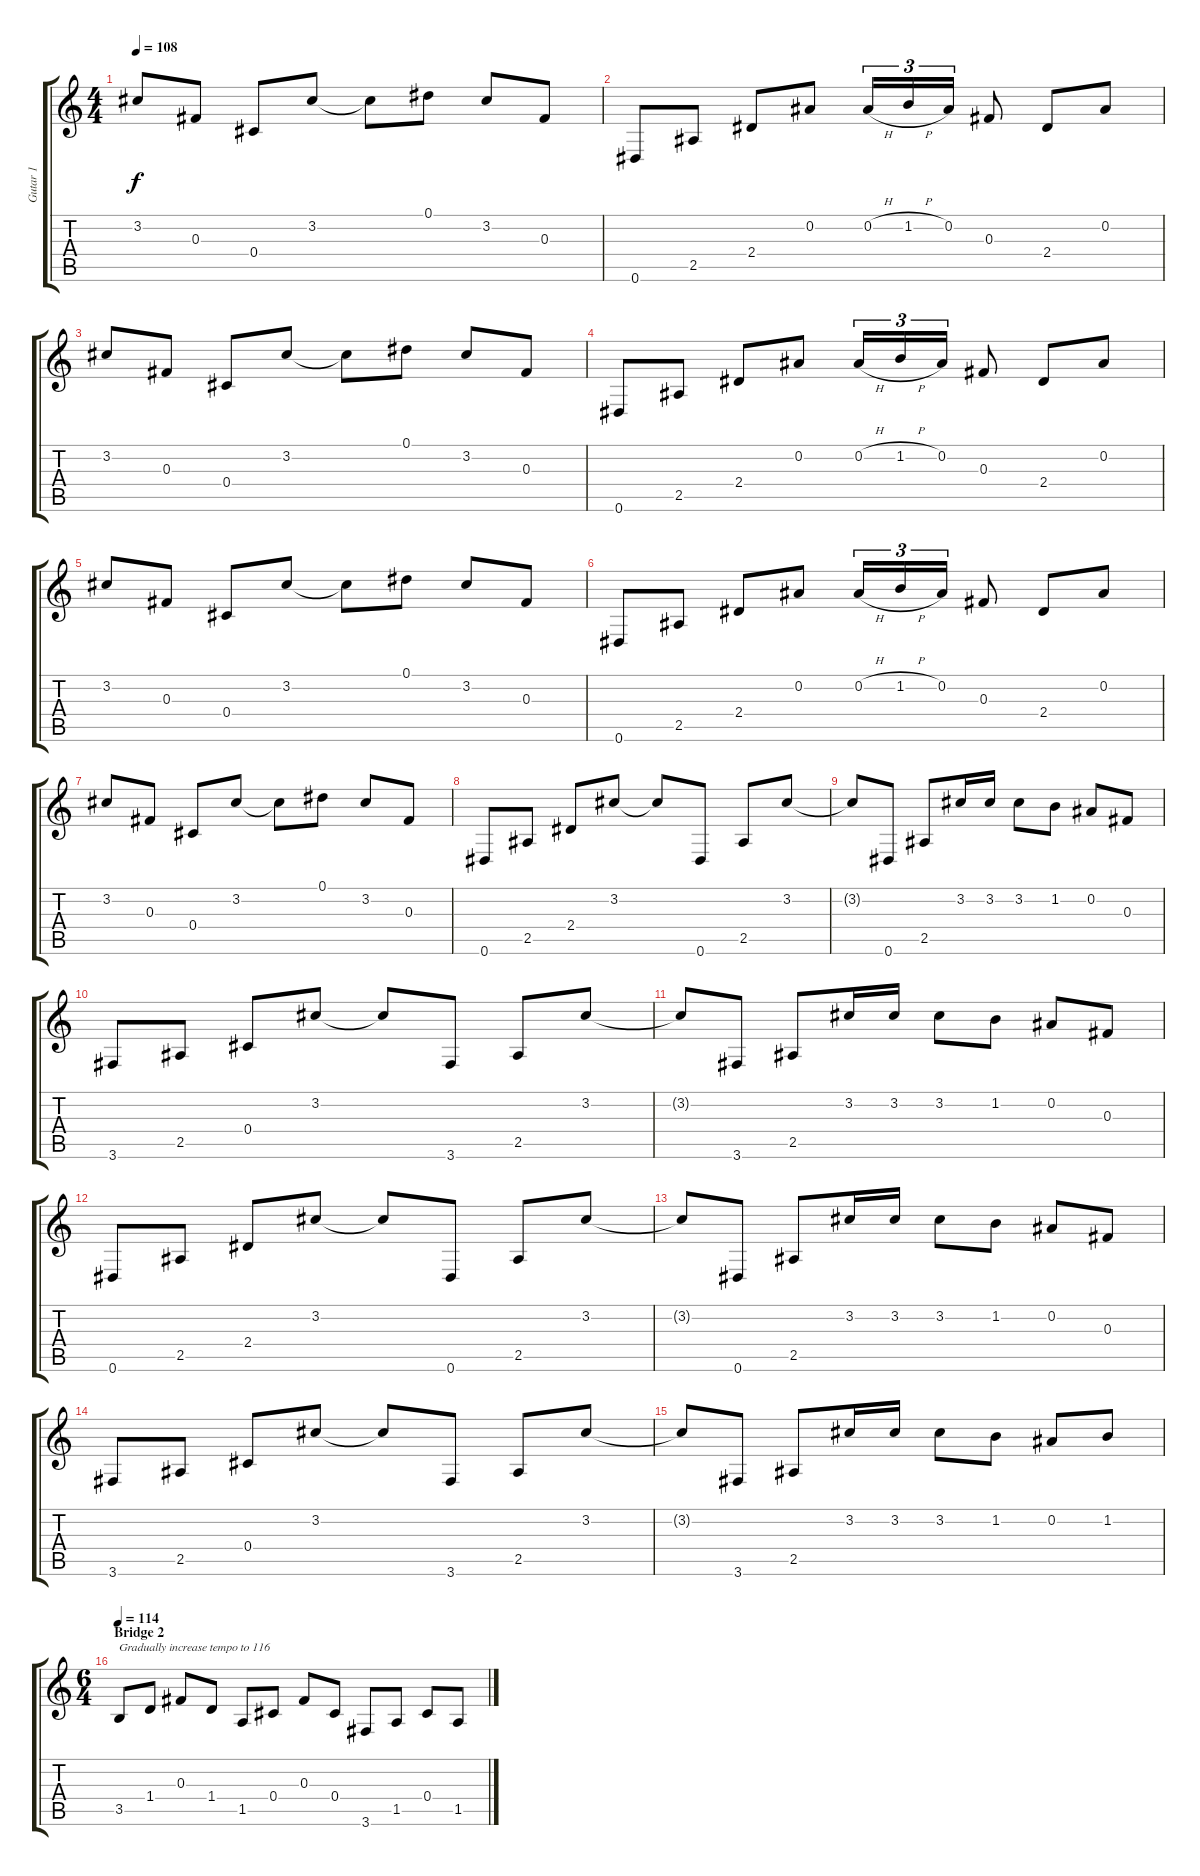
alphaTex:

\track ("Gutar 1" "Gutar 1") {instrument acousticguitarsteel}
\staff {score tabs}
\tuning (Eb4 Bb3 Gb3 Db3 Ab2 Eb2) {hide}
\ts (4 4)
\tempo 108
\clef g2
\ks c
3.2.8{dy f} 0.3.8 0.4.8 3.2.8 3.2{t}.8 0.1.8 3.2.8 0.3.8 |
0.6.8 2.5.8 2.4.8 0.2.8 0.2{h}.16{tu (3 2)} 1.2{h}.16{tu (3 2)} 0.2.16{tu (3 2)} 0.3.8 2.4.8 0.2.8 |
3.2.8 0.3.8 0.4.8 3.2.8 3.2{t}.8 0.1.8 3.2.8 0.3.8 |
0.6.8 2.5.8 2.4.8 0.2.8 0.2{h}.16{tu (3 2)} 1.2{h}.16{tu (3 2)} 0.2.16{tu (3 2)} 0.3.8 2.4.8 0.2.8 |
3.2.8 0.3.8 0.4.8 3.2.8 3.2{t}.8 0.1.8 3.2.8 0.3.8 |
0.6.8 2.5.8 2.4.8 0.2.8 0.2{h}.16{tu (3 2)} 1.2{h}.16{tu (3 2)} 0.2.16{tu (3 2)} 0.3.8 2.4.8 0.2.8 |
3.2.8 0.3.8 0.4.8 3.2.8 3.2{t}.8 0.1.8 3.2.8 0.3.8 |
0.6.8 2.5.8 2.4.8 3.2.8 3.2{t}.8 0.6.8 2.5.8 3.2.8 |
3.2{t}.8 0.6.8 2.5.8 3.2.16 3.2.16 3.2.8 1.2.8 0.2.8 0.3.8 |
3.6.8 2.5.8 0.4.8 3.2.8 3.2{t}.8 3.6.8 2.5.8 3.2.8 |
3.2{t}.8 3.6.8 2.5.8 3.2.16 3.2.16 3.2.8 1.2.8 0.2.8 0.3.8 |
0.6.8 2.5.8 2.4.8 3.2.8 3.2{t}.8 0.6.8 2.5.8 3.2.8 |
3.2{t}.8 0.6.8 2.5.8 3.2.16 3.2.16 3.2.8 1.2.8 0.2.8 0.3.8 |
3.6.8 2.5.8 0.4.8 3.2.8 3.2{t}.8 3.6.8 2.5.8 3.2.8 |
3.2{t}.8 3.6.8 2.5.8 3.2.16 3.2.16 3.2.8 1.2.8 0.2.8 1.2.8 |
\ts (6 4)
\section ("" "Bridge 2")
\tempo 114
3.5.8{txt "Gradually increase tempo to 116"} 1.4.8 0.3.8 1.4.8 1.5.8 0.4.8 0.3.8 0.4.8 3.6.8 1.5.8 0.4.8 1.5.8
